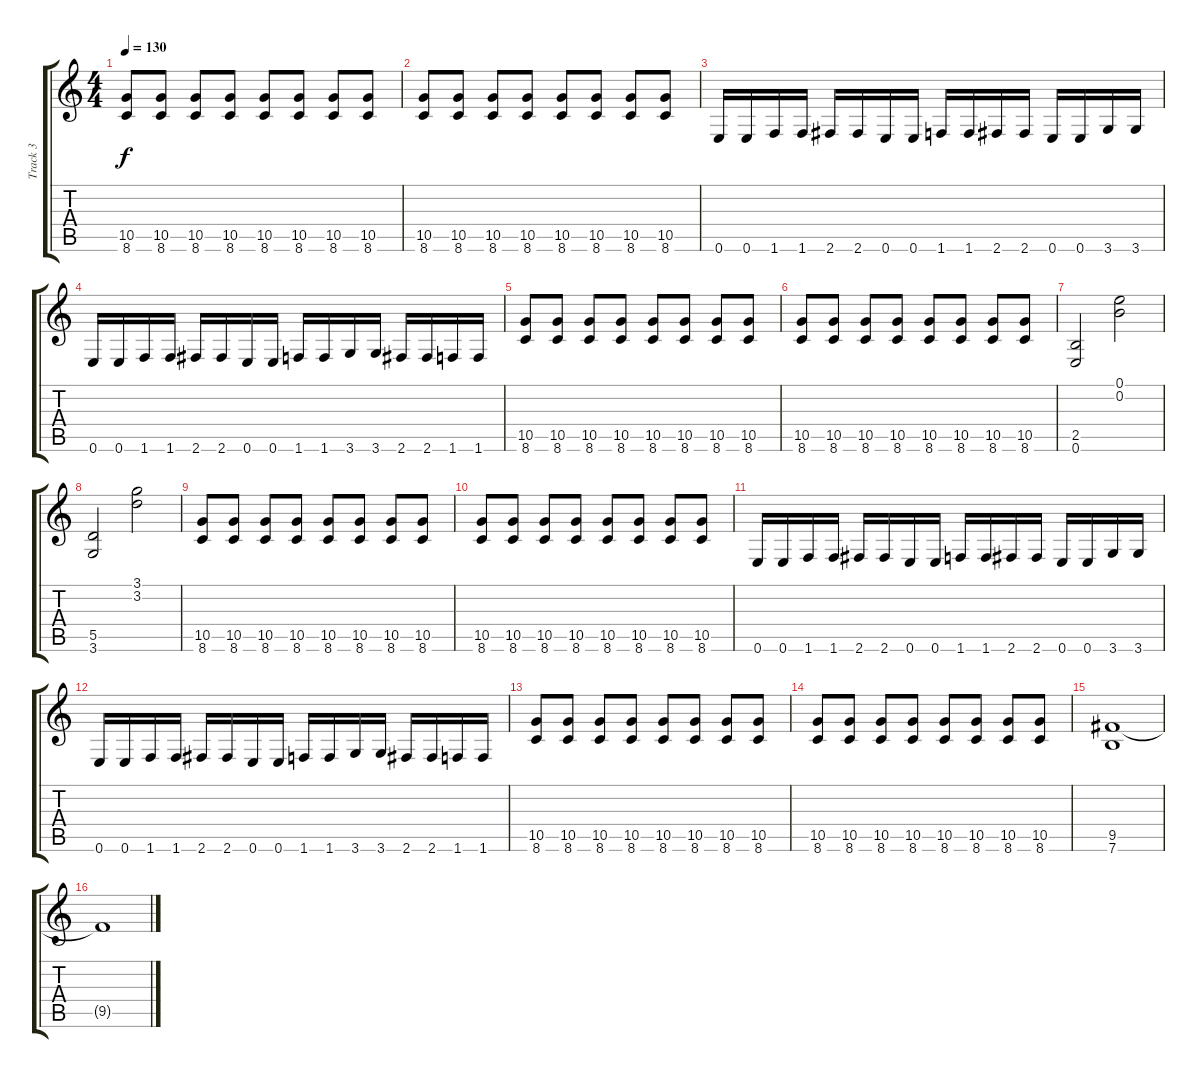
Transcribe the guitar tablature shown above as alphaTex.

\track ("Track 3" "Track 3") {instrument distortionguitar}
\staff {score tabs}
\tuning (E4 B3 G3 D3 A2 E2) {hide}
\ts (4 4)
\tempo 130
\clef g2
\ks c
(10.5 8.6).8{dy f} (10.5 8.6).8 (10.5 8.6).8 (10.5 8.6).8 (10.5 8.6).8 (10.5 8.6).8 (10.5 8.6).8 (10.5 8.6).8 |
(10.5 8.6).8 (10.5 8.6).8 (10.5 8.6).8 (10.5 8.6).8 (10.5 8.6).8 (10.5 8.6).8 (10.5 8.6).8 (10.5 8.6).8 |
0.6.16 0.6.16 1.6.16 1.6.16 2.6.16 2.6.16 0.6.16 0.6.16 1.6.16 1.6.16 2.6.16 2.6.16 0.6.16 0.6.16 3.6.16 3.6.16 |
0.6.16 0.6.16 1.6.16 1.6.16 2.6.16 2.6.16 0.6.16 0.6.16 1.6.16 1.6.16 3.6.16 3.6.16 2.6.16 2.6.16 1.6.16 1.6.16 |
(10.5 8.6).8 (10.5 8.6).8 (10.5 8.6).8 (10.5 8.6).8 (10.5 8.6).8 (10.5 8.6).8 (10.5 8.6).8 (10.5 8.6).8 |
(10.5 8.6).8 (10.5 8.6).8 (10.5 8.6).8 (10.5 8.6).8 (10.5 8.6).8 (10.5 8.6).8 (10.5 8.6).8 (10.5 8.6).8 |
(2.5 0.6).2 (0.1 0.2).2 |
(5.5 3.6).2 (3.1 3.2).2 |
(10.5 8.6).8 (10.5 8.6).8 (10.5 8.6).8 (10.5 8.6).8 (10.5 8.6).8 (10.5 8.6).8 (10.5 8.6).8 (10.5 8.6).8 |
(10.5 8.6).8 (10.5 8.6).8 (10.5 8.6).8 (10.5 8.6).8 (10.5 8.6).8 (10.5 8.6).8 (10.5 8.6).8 (10.5 8.6).8 |
0.6.16 0.6.16 1.6.16 1.6.16 2.6.16 2.6.16 0.6.16 0.6.16 1.6.16 1.6.16 2.6.16 2.6.16 0.6.16 0.6.16 3.6.16 3.6.16 |
0.6.16 0.6.16 1.6.16 1.6.16 2.6.16 2.6.16 0.6.16 0.6.16 1.6.16 1.6.16 3.6.16 3.6.16 2.6.16 2.6.16 1.6.16 1.6.16 |
(10.5 8.6).8 (10.5 8.6).8 (10.5 8.6).8 (10.5 8.6).8 (10.5 8.6).8 (10.5 8.6).8 (10.5 8.6).8 (10.5 8.6).8 |
(10.5 8.6).8 (10.5 8.6).8 (10.5 8.6).8 (10.5 8.6).8 (10.5 8.6).8 (10.5 8.6).8 (10.5 8.6).8 (10.5 8.6).8 |
(9.5 7.6).1 |
9.5{t}.1
